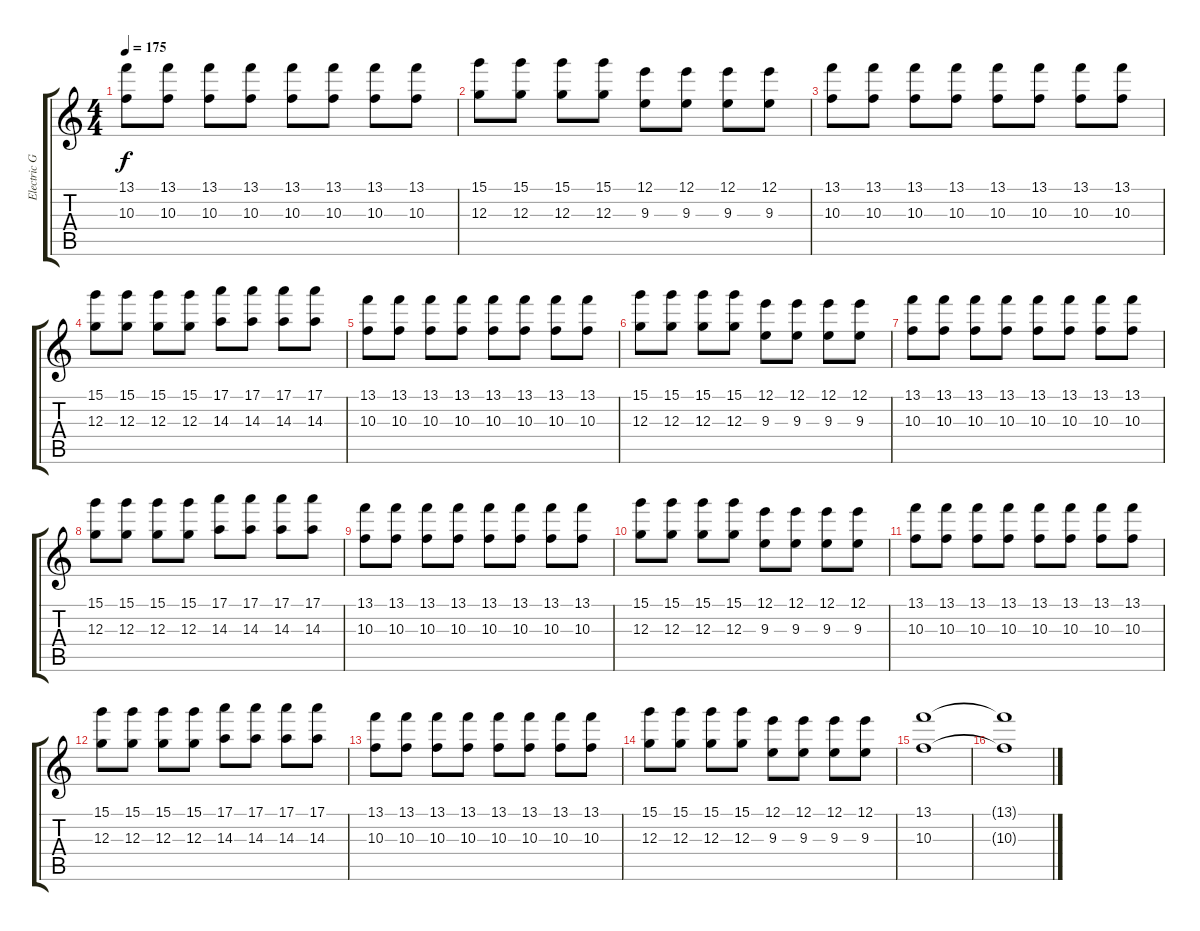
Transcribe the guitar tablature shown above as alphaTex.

\track ("Electric Guitar (Solo)" "Electric G") {instrument electricguitarclean}
\staff {score tabs}
\tuning (E4 B3 G3 D3 A2 E2) {hide}
\ts (4 4)
\tempo 175
\clef g2
\ks c
(13.1 10.3).8{dy f} (13.1 10.3).8 (13.1 10.3).8 (13.1 10.3).8 (13.1 10.3).8 (13.1 10.3).8 (13.1 10.3).8 (13.1 10.3).8 |
(15.1 12.3).8 (15.1 12.3).8 (15.1 12.3).8 (15.1 12.3).8 (12.1 9.3).8 (12.1 9.3).8 (12.1 9.3).8 (12.1 9.3).8 |
(13.1 10.3).8 (13.1 10.3).8 (13.1 10.3).8 (13.1 10.3).8 (13.1 10.3).8 (13.1 10.3).8 (13.1 10.3).8 (13.1 10.3).8 |
(15.1 12.3).8 (15.1 12.3).8 (15.1 12.3).8 (15.1 12.3).8 (17.1 14.3).8 (17.1 14.3).8 (17.1 14.3).8 (17.1 14.3).8 |
(13.1 10.3).8 (13.1 10.3).8 (13.1 10.3).8 (13.1 10.3).8 (13.1 10.3).8 (13.1 10.3).8 (13.1 10.3).8 (13.1 10.3).8 |
(15.1 12.3).8 (15.1 12.3).8 (15.1 12.3).8 (15.1 12.3).8 (12.1 9.3).8 (12.1 9.3).8 (12.1 9.3).8 (12.1 9.3).8 |
(13.1 10.3).8 (13.1 10.3).8 (13.1 10.3).8 (13.1 10.3).8 (13.1 10.3).8 (13.1 10.3).8 (13.1 10.3).8 (13.1 10.3).8 |
(15.1 12.3).8 (15.1 12.3).8 (15.1 12.3).8 (15.1 12.3).8 (17.1 14.3).8 (17.1 14.3).8 (17.1 14.3).8 (17.1 14.3).8 |
(13.1 10.3).8 (13.1 10.3).8 (13.1 10.3).8 (13.1 10.3).8 (13.1 10.3).8 (13.1 10.3).8 (13.1 10.3).8 (13.1 10.3).8 |
(15.1 12.3).8 (15.1 12.3).8 (15.1 12.3).8 (15.1 12.3).8 (12.1 9.3).8 (12.1 9.3).8 (12.1 9.3).8 (12.1 9.3).8 |
(13.1 10.3).8 (13.1 10.3).8 (13.1 10.3).8 (13.1 10.3).8 (13.1 10.3).8 (13.1 10.3).8 (13.1 10.3).8 (13.1 10.3).8 |
(15.1 12.3).8 (15.1 12.3).8 (15.1 12.3).8 (15.1 12.3).8 (17.1 14.3).8 (17.1 14.3).8 (17.1 14.3).8 (17.1 14.3).8 |
(13.1 10.3).8 (13.1 10.3).8 (13.1 10.3).8 (13.1 10.3).8 (13.1 10.3).8 (13.1 10.3).8 (13.1 10.3).8 (13.1 10.3).8 |
(15.1 12.3).8 (15.1 12.3).8 (15.1 12.3).8 (15.1 12.3).8 (12.1 9.3).8 (12.1 9.3).8 (12.1 9.3).8 (12.1 9.3).8 |
(13.1 10.3).1 |
(13.1{t} 10.3{t}).1
